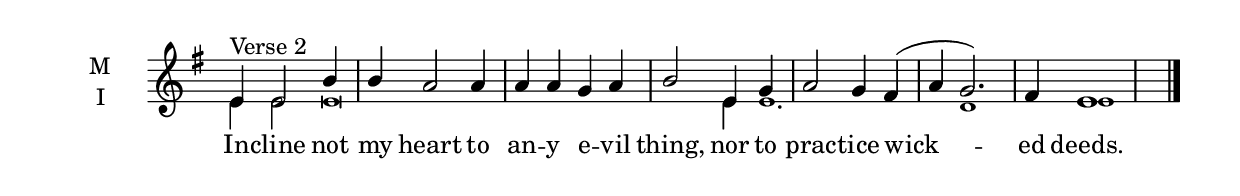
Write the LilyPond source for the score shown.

\version "2.18.2"

global = {
  \time 4/4 % Starts with
  \key g \major
  \set Timing.defaultBarType = "" %% Only put bar lines where I say
}

lyricText = \lyricmode {
  In -- cline not my heart to an -- y e -- vil thing,
  nor to prac -- tice wick -- ed deeds.
}

melody = \relative g' {
  e4^\markup{Verse 2} e2 b'4 b a2 a4 a a g4 a4 b2
  e,4 g a2 g4 fis( a g2.) fis4 e1
  \bar"|."
}

ison = \relative c' { \global \tiny
  e4 e2 e\breve s2.
  e4 e1. d1 e1
}

\score {
  \new ChoirStaff <<
    \new Staff \with {
      midiInstrument = "choir aahs"
      instrumentName = \markup \center-column { M I }
    } <<
      \new Voice = "melody" { \voiceOne \melody }
      \new Voice = "ison" { \voiceTwo \ison }
    >>
    \new Lyrics \with {
      \override VerticalAxisGroup #'staff-affinity = #CENTER
    } \lyricsto "melody" \lyricText

  >>
  \layout {
    \context {
      \Staff
      \remove "Time_signature_engraver"
    }
    \context {
      \Score
      \omit BarNumber
    }
  }
  \midi { \tempo 4 = 150
          \context {
            \Voice
            \remove "Dynamic_performer"
    }
  }
}
